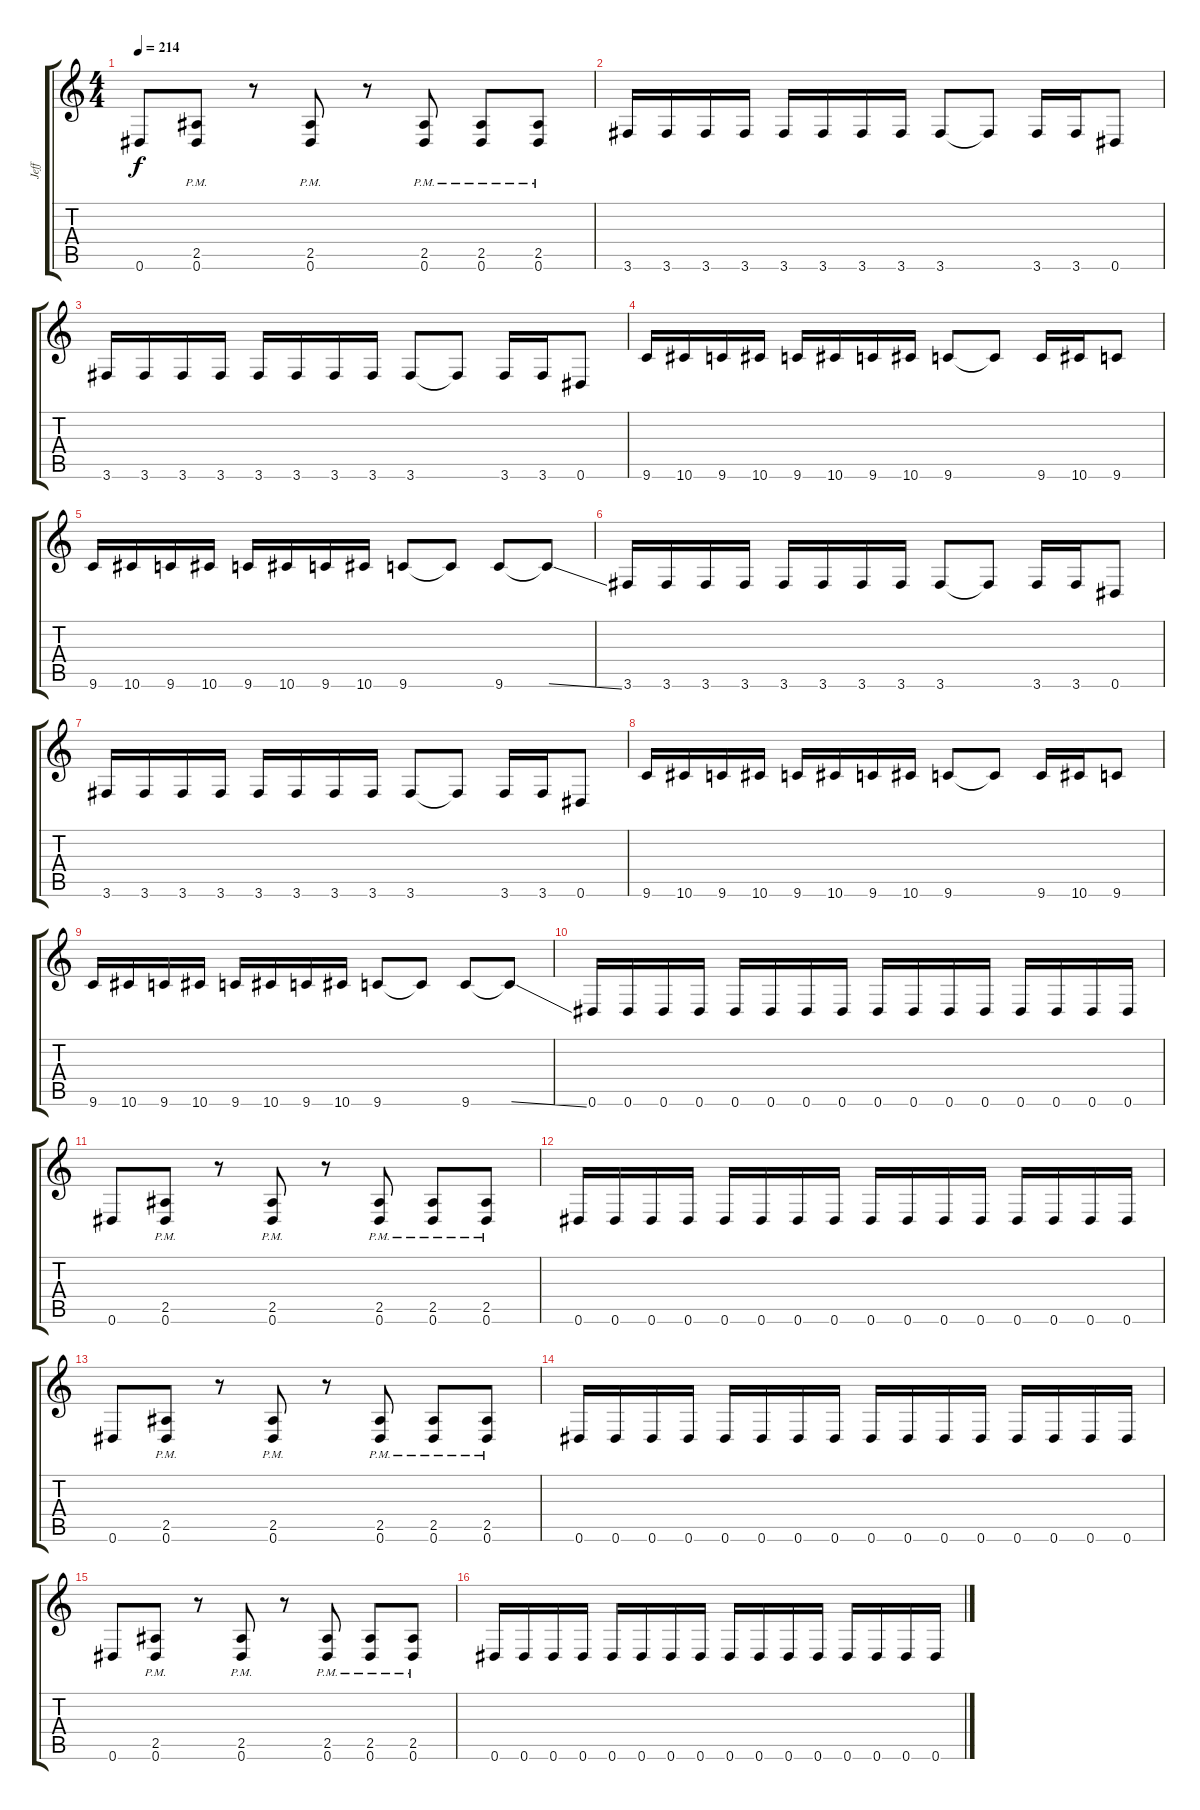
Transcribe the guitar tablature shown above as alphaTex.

\track ("Jeff" "Jeff") {instrument overdrivenguitar}
\staff {score tabs}
\tuning (Eb4 Bb3 Gb3 Db3 Ab2 Eb2) {hide}
\ts (4 4)
\tempo 214
\clef g2
\ks c
0.6.8{dy f} (2.5{pm} 0.6{pm}).8 r.8 (2.5{pm} 0.6{pm}).8 r.8 (2.5{pm} 0.6{pm}).8 (2.5{pm} 0.6{pm}).8 (2.5{pm} 0.6{pm}).8 |
3.6.16 3.6.16 3.6.16 3.6.16 3.6.16 3.6.16 3.6.16 3.6.16 3.6.8 3.6{t}.8 3.6.16 3.6.16 0.6.8 |
3.6.16 3.6.16 3.6.16 3.6.16 3.6.16 3.6.16 3.6.16 3.6.16 3.6.8 3.6{t}.8 3.6.16 3.6.16 0.6.8 |
9.6.16 10.6.16 9.6.16 10.6.16 9.6.16 10.6.16 9.6.16 10.6.16 9.6.8 9.6{t}.8 9.6.16 10.6.16 9.6.8 |
9.6.16 10.6.16 9.6.16 10.6.16 9.6.16 10.6.16 9.6.16 10.6.16 9.6.8 9.6{t}.8 9.6.8 9.6{ss t}.8 |
3.6.16 3.6.16 3.6.16 3.6.16 3.6.16 3.6.16 3.6.16 3.6.16 3.6.8 3.6{t}.8 3.6.16 3.6.16 0.6.8 |
3.6.16 3.6.16 3.6.16 3.6.16 3.6.16 3.6.16 3.6.16 3.6.16 3.6.8 3.6{t}.8 3.6.16 3.6.16 0.6.8 |
9.6.16 10.6.16 9.6.16 10.6.16 9.6.16 10.6.16 9.6.16 10.6.16 9.6.8 9.6{t}.8 9.6.16 10.6.16 9.6.8 |
9.6.16 10.6.16 9.6.16 10.6.16 9.6.16 10.6.16 9.6.16 10.6.16 9.6.8 9.6{t}.8 9.6.8 9.6{ss t}.8 |
0.6.16 0.6.16 0.6.16 0.6.16 0.6.16 0.6.16 0.6.16 0.6.16 0.6.16 0.6.16 0.6.16 0.6.16 0.6.16 0.6.16 0.6.16 0.6.16 |
0.6.8 (2.5{pm} 0.6{pm}).8 r.8 (2.5{pm} 0.6{pm}).8 r.8 (2.5{pm} 0.6{pm}).8 (2.5{pm} 0.6{pm}).8 (2.5{pm} 0.6{pm}).8 |
0.6.16 0.6.16 0.6.16 0.6.16 0.6.16 0.6.16 0.6.16 0.6.16 0.6.16 0.6.16 0.6.16 0.6.16 0.6.16 0.6.16 0.6.16 0.6.16 |
0.6.8 (2.5{pm} 0.6{pm}).8 r.8 (2.5{pm} 0.6{pm}).8 r.8 (2.5{pm} 0.6{pm}).8 (2.5{pm} 0.6{pm}).8 (2.5{pm} 0.6{pm}).8 |
0.6.16 0.6.16 0.6.16 0.6.16 0.6.16 0.6.16 0.6.16 0.6.16 0.6.16 0.6.16 0.6.16 0.6.16 0.6.16 0.6.16 0.6.16 0.6.16 |
0.6.8 (2.5{pm} 0.6{pm}).8 r.8 (2.5{pm} 0.6{pm}).8 r.8 (2.5{pm} 0.6{pm}).8 (2.5{pm} 0.6{pm}).8 (2.5{pm} 0.6{pm}).8 |
0.6.16 0.6.16 0.6.16 0.6.16 0.6.16 0.6.16 0.6.16 0.6.16 0.6.16 0.6.16 0.6.16 0.6.16 0.6.16 0.6.16 0.6.16 0.6.16
